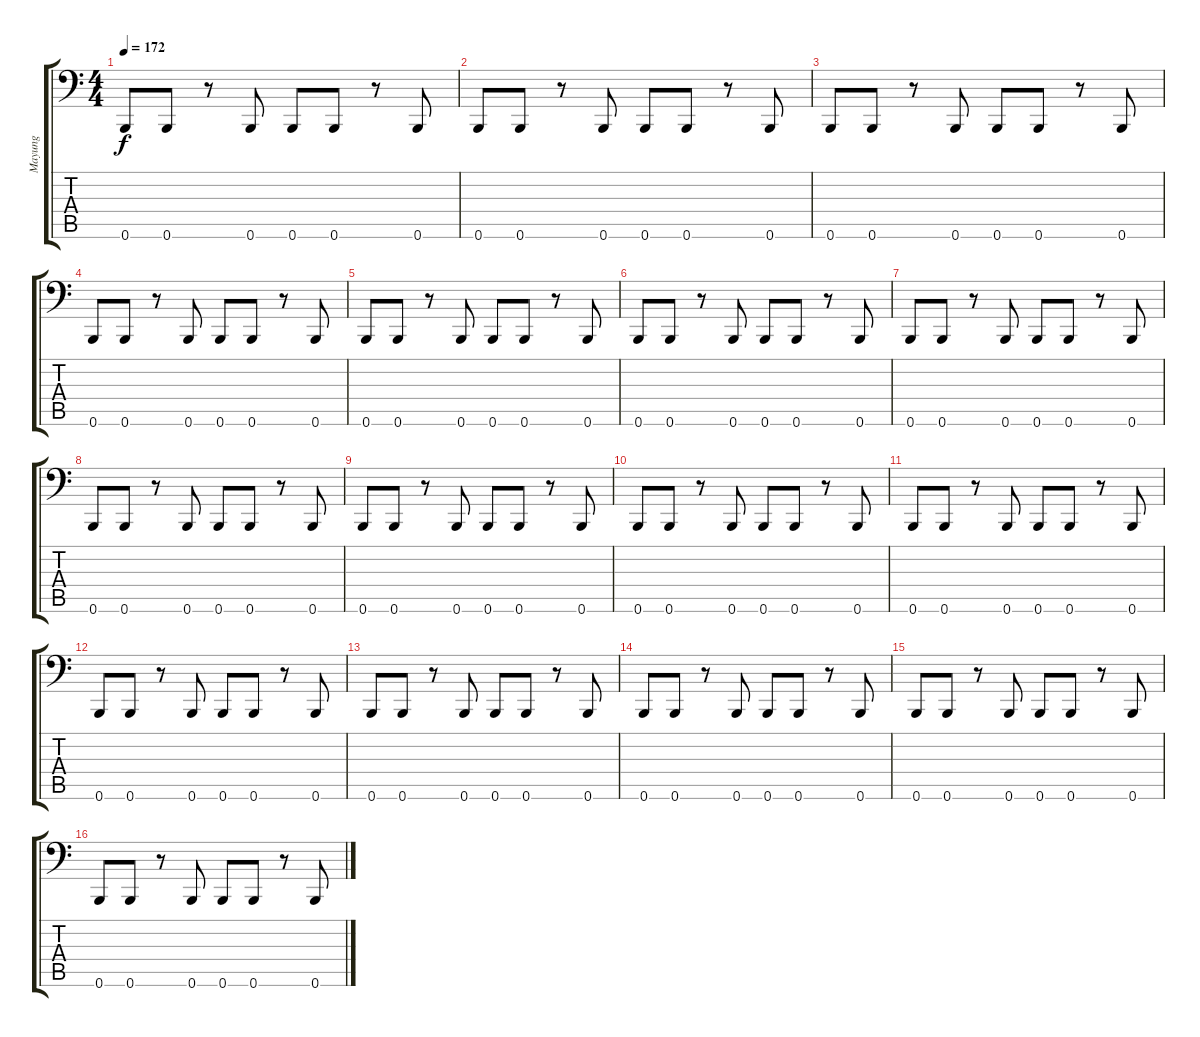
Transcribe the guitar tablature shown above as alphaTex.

\track ("Mayung" "Mayung") {instrument electricbasspick}
\staff {score tabs}
\tuning (C3 G2 D2 A1 E1 B0) {hide}
\ts (4 4)
\tempo 172
\clef f4
\ks c
0.6.8{dy f} 0.6.8 r.8 0.6.8 0.6.8 0.6.8 r.8 0.6.8 |
0.6.8 0.6.8 r.8 0.6.8 0.6.8 0.6.8 r.8 0.6.8 |
0.6.8 0.6.8 r.8 0.6.8 0.6.8 0.6.8 r.8 0.6.8 |
0.6.8 0.6.8 r.8 0.6.8 0.6.8 0.6.8 r.8 0.6.8 |
0.6.8 0.6.8 r.8 0.6.8 0.6.8 0.6.8 r.8 0.6.8 |
0.6.8 0.6.8 r.8 0.6.8 0.6.8 0.6.8 r.8 0.6.8 |
0.6.8 0.6.8 r.8 0.6.8 0.6.8 0.6.8 r.8 0.6.8 |
0.6.8 0.6.8 r.8 0.6.8 0.6.8 0.6.8 r.8 0.6.8 |
0.6.8 0.6.8 r.8 0.6.8 0.6.8 0.6.8 r.8 0.6.8 |
0.6.8 0.6.8 r.8 0.6.8 0.6.8 0.6.8 r.8 0.6.8 |
0.6.8 0.6.8 r.8 0.6.8 0.6.8 0.6.8 r.8 0.6.8 |
0.6.8 0.6.8 r.8 0.6.8 0.6.8 0.6.8 r.8 0.6.8 |
0.6.8 0.6.8 r.8 0.6.8 0.6.8 0.6.8 r.8 0.6.8 |
0.6.8 0.6.8 r.8 0.6.8 0.6.8 0.6.8 r.8 0.6.8 |
0.6.8 0.6.8 r.8 0.6.8 0.6.8 0.6.8 r.8 0.6.8 |
0.6.8 0.6.8 r.8 0.6.8 0.6.8 0.6.8 r.8 0.6.8
